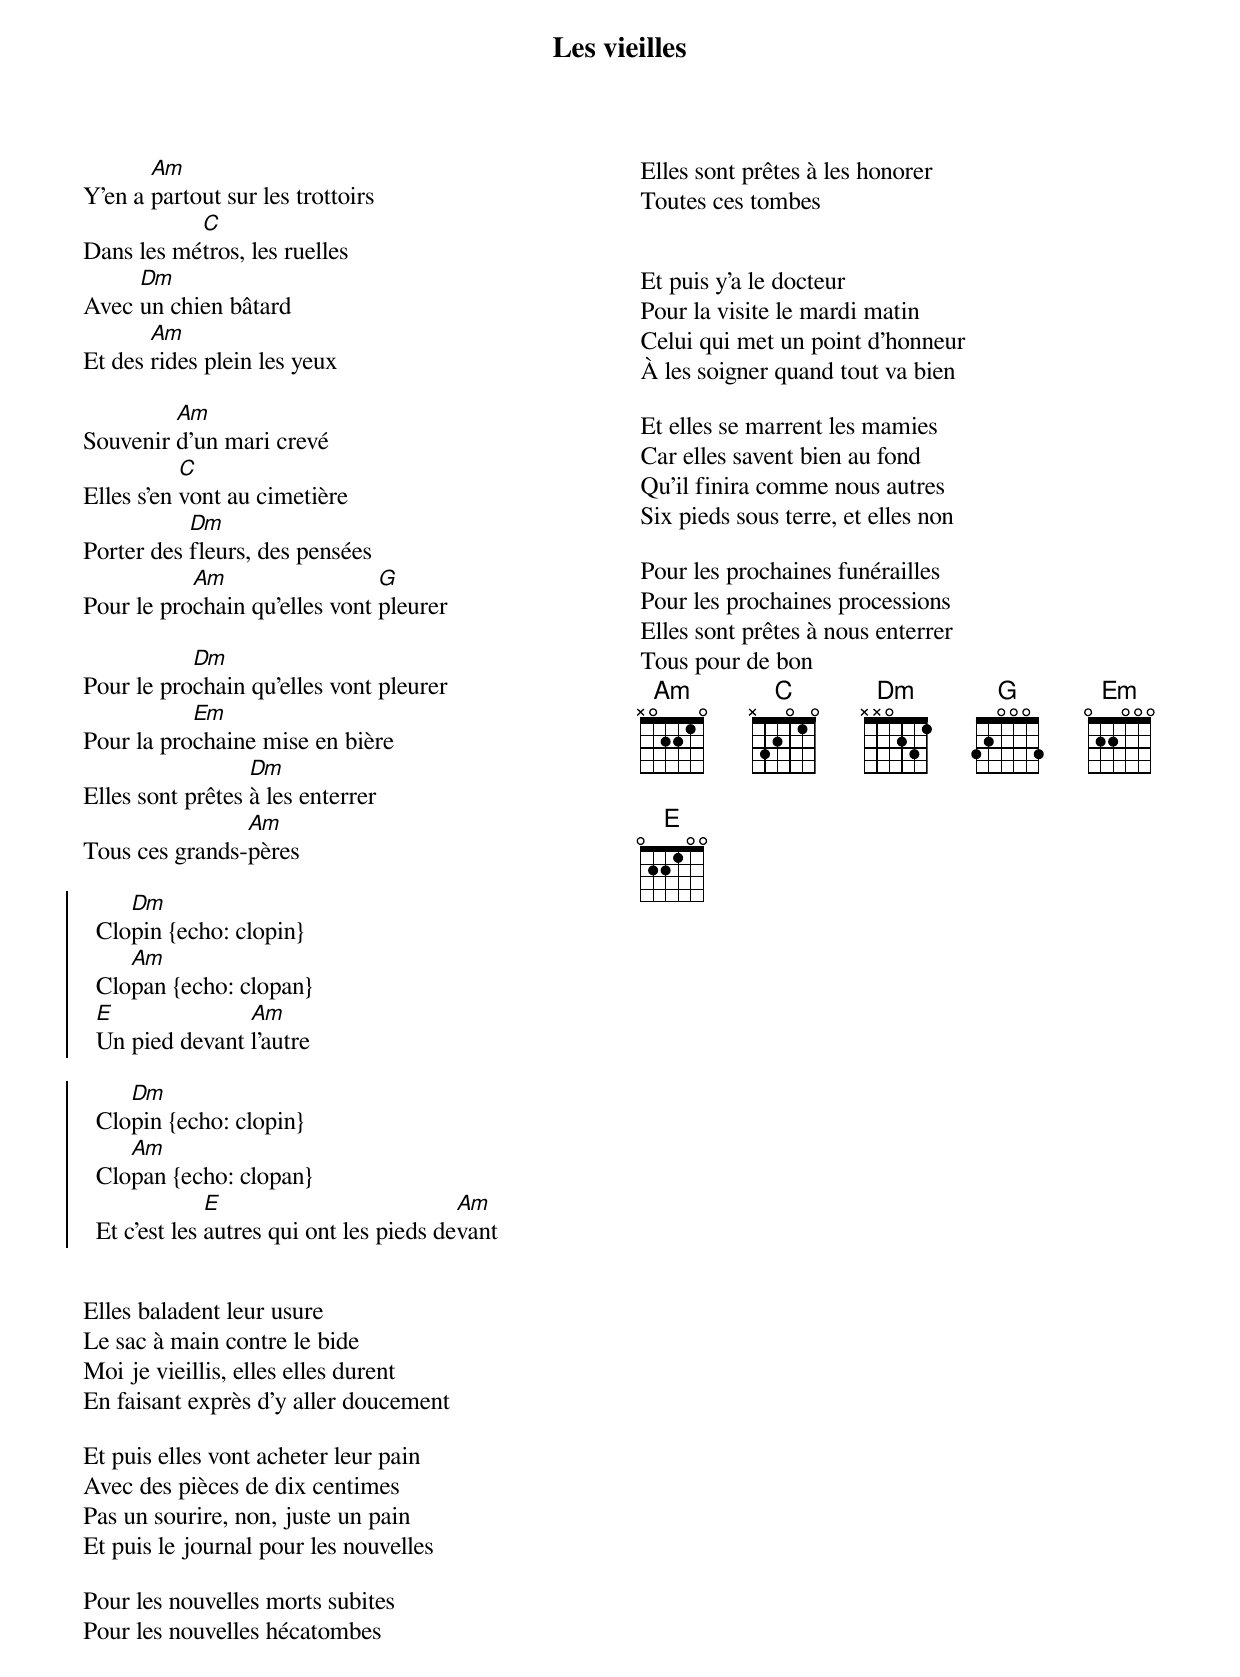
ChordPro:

{title: Les vieilles}
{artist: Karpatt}
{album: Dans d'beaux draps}
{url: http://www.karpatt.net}
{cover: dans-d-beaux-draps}
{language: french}
{columns: 2}
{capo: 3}
{define: Am frets X 0 2 2 1 0}
{define: C frets X 3 2 0 1 0}
{define: Dm frets X X 0 2 3 1}
{define: G frets 3 2 0 0 0 3}
{define: Em frets 0 2 2 0 0 0}
{define: E frets 0 2 2 1 0 0}


Y'en a [Am]partout sur les trottoirs
Dans les mé[C]tros, les ruelles
Avec [Dm]un chien bâtard
Et des [Am]rides plein les yeux

Souvenir [Am]d'un mari crevé
Elles s'en [C]vont au cimetière
Porter des [Dm]fleurs, des pensées
Pour le pro[Am]chain qu'elles vont [G]pleurer

Pour le pro[Dm]chain qu'elles vont pleurer
Pour la pro[Em]chaine mise en bière
Elles sont prêtes [Dm]à les enterrer
Tous ces grands-[Am]pères

{start_of_chorus}
  Clo[Dm]pin {echo: clopin}
  Clo[Am]pan {echo: clopan}
  [E]Un pied devant [Am]l'autre
{end_of_chorus}

{start_of_chorus}
  Clo[Dm]pin {echo: clopin}
  Clo[Am]pan {echo: clopan}
  Et c'est les [E]autres qui ont les pieds de[Am]vant
{end_of_chorus}


Elles baladent leur usure
Le sac à main contre le bide
Moi je vieillis, elles elles durent
En faisant exprès d'y aller doucement

Et puis elles vont acheter leur pain
Avec des pièces de dix centimes
Pas un sourire, non, juste un pain
Et puis le journal pour les nouvelles

Pour les nouvelles morts subites
Pour les nouvelles hécatombes
Elles sont prêtes à les honorer
Toutes ces tombes


Et puis y'a le docteur
Pour la visite le mardi matin
Celui qui met un point d'honneur
À les soigner quand tout va bien

Et elles se marrent les mamies
Car elles savent bien au fond
Qu'il finira comme nous autres
Six pieds sous terre, et elles non

Pour les prochaines funérailles
Pour les prochaines processions
Elles sont prêtes à nous enterrer
Tous pour de bon
